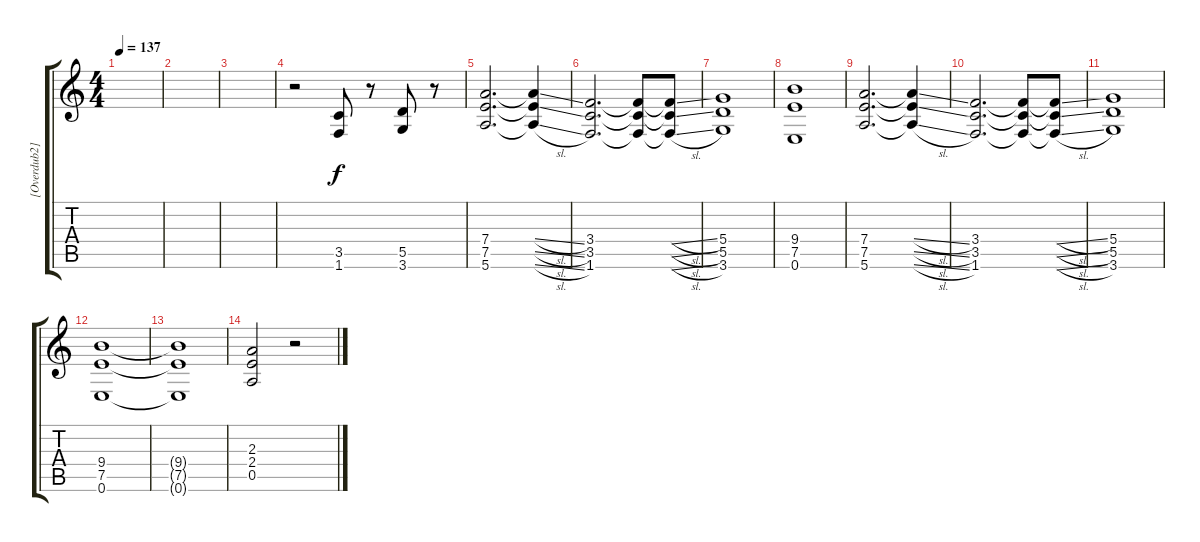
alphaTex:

\track ("[Overdub2]" "[Overdub2]") {instrument distortionguitar}
\staff {score tabs}
\tuning (E4 B3 G3 D3 A2 E2) {hide}
\ts (4 4)
\tempo 137
\clef g2
\ks c
|
|
|
r.2 (3.5 1.6).8{volume 14 balance 15} r.8 (5.5 3.6).8 r.8 |
(7.4 7.5 5.6).2{d} (7.4{sl t} 7.5{sl t} 5.6{sl t}).4 |
(3.4 3.5 1.6).2{d} (3.4{t} 3.5{t} 1.6{t}).8 (3.4{sl t} 3.5{sl t} 1.6{sl t}).8 |
(5.4 5.5 3.6).1 |
(9.4 7.5 0.6).1 |
(7.4 7.5 5.6).2{d} (7.4{sl t} 7.5{sl t} 5.6{sl t}).4 |
(3.4 3.5 1.6).2{d} (3.4{t} 3.5{t} 1.6{t}).8 (3.4{sl t} 3.5{sl t} 1.6{sl t}).8 |
(5.4 5.5 3.6).1 |
(9.4 7.5 0.6).1 |
(9.4{t} 7.5{t} 0.6{t}).1 |
(2.3 2.4 0.5).2 r.2
